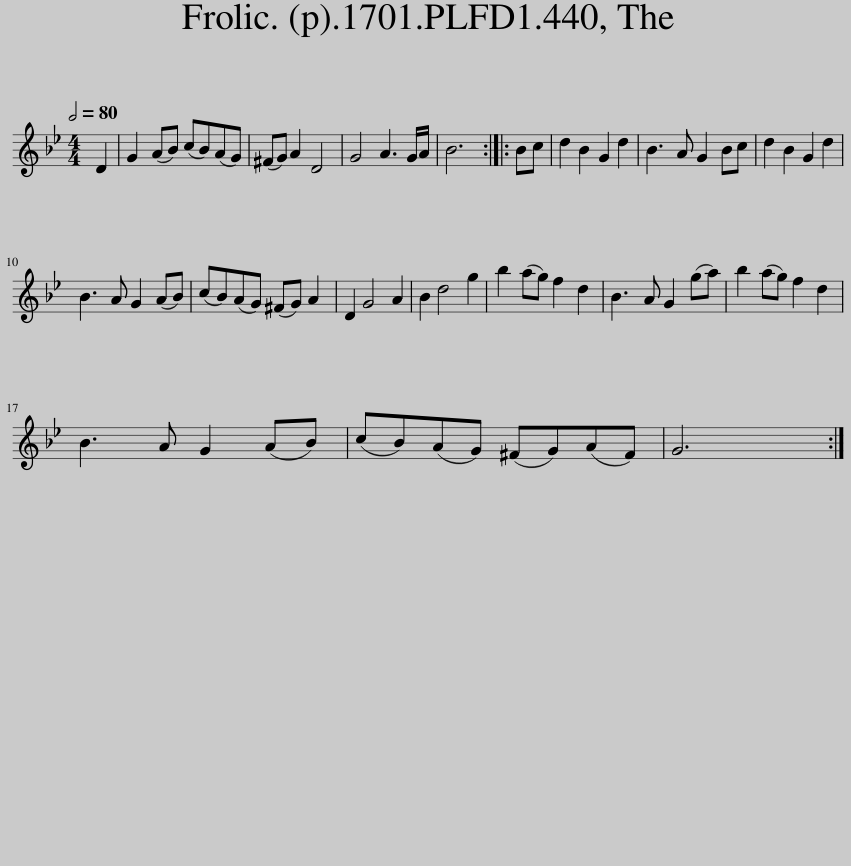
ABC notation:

X:1
L:1/8
Q:1/2=80
M:4/4
I:linebreak $
K:Gmin
V:1 treble
V:1
 D2 | G2 (AB) (cB)(AG) | (^FG) A2 D4 | G4 A3 G/A/ | B6 :: %5
 Bc | d2 B2 G2 d2 | B3 A G2 Bc | d2 B2 G2 d2 |$ B3 A G2 (AB) | %10
 (cB)(AG) (^FG) A2 | D2 G4 A2 | B2 d4 g2 | b2 (ag) f2 d2 | B3 A G2 (ga) | %15
 b2 (ag) f2 d2 |$ B3 A G2 (AB) | (cB)(AG) (^FG)(AF) | G6 :| %19
